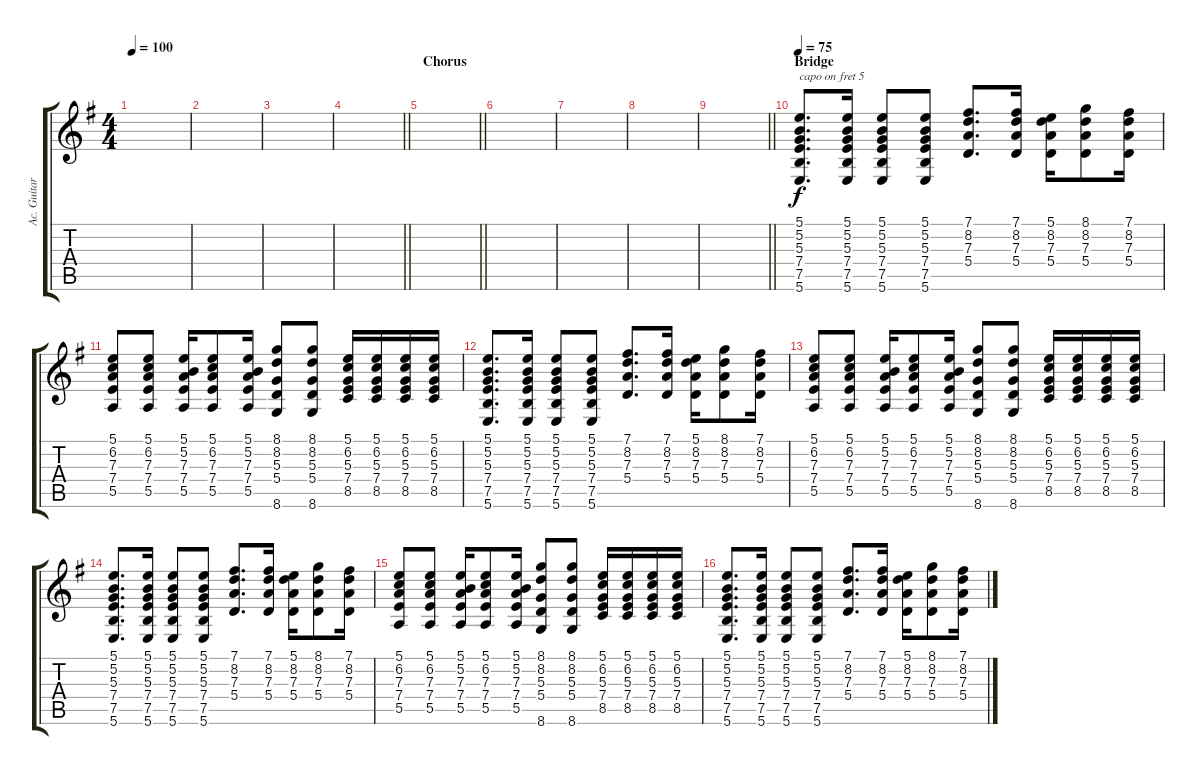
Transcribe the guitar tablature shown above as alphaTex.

\track ("Ac. Guitar" "Ac. Guitar") {instrument acousticguitarsteel}
\staff {score tabs}
\tuning (B3 Gb3 D3 A2 E2 B1) {hide}
\ts (4 4)
\tempo 100
\clef g2
\ks eminor
|
|
|
\barLineRight lightlight
|
\section ("" "Chorus")
\barLineRight lightlight
|
|
|
|
\barLineRight lightlight
|
\section ("" "Bridge")
\tempo 75
(5.1 5.2 5.3 7.4 7.5 5.6).8{d txt "capo on fret 5" dy f volume 12 balance 8} (5.1 5.2 5.3 7.4 7.5 5.6).16 (5.1 5.2 5.3 7.4 7.5 5.6).8 (5.1 5.2 5.3 7.4 7.5 5.6).8 (7.1 8.2 7.3 5.4).8{d} (7.1 8.2 7.3 5.4).16 (5.1 8.2 7.3 5.4).16 (8.1 8.2 7.3 5.4).8 (7.1 8.2 7.3 5.4).16 |
(5.1 6.2 7.3 7.4 5.5).8 (5.1 6.2 7.3 7.4 5.5).8 (5.1 5.2 7.3 7.4 5.5).16 (5.1 6.2 7.3 7.4 5.5).8 (5.1 5.2 7.3 7.4 5.5).16 (8.1 8.2 5.3 5.4 8.6).8 (8.1 8.2 5.3 5.4 8.6).8 (5.1 6.2 5.3 7.4 8.5).16 (5.1 6.2 5.3 7.4 8.5).16 (5.1 6.2 5.3 7.4 8.5).16 (5.1 6.2 5.3 7.4 8.5).16 |
(5.1 5.2 5.3 7.4 7.5 5.6).8{d} (5.1 5.2 5.3 7.4 7.5 5.6).16 (5.1 5.2 5.3 7.4 7.5 5.6).8 (5.1 5.2 5.3 7.4 7.5 5.6).8 (7.1 8.2 7.3 5.4).8{d} (7.1 8.2 7.3 5.4).16 (5.1 8.2 7.3 5.4).16 (8.1 8.2 7.3 5.4).8 (7.1 8.2 7.3 5.4).16 |
(5.1 6.2 7.3 7.4 5.5).8 (5.1 6.2 7.3 7.4 5.5).8 (5.1 5.2 7.3 7.4 5.5).16 (5.1 6.2 7.3 7.4 5.5).8 (5.1 5.2 7.3 7.4 5.5).16 (8.1 8.2 5.3 5.4 8.6).8 (8.1 8.2 5.3 5.4 8.6).8 (5.1 6.2 5.3 7.4 8.5).16 (5.1 6.2 5.3 7.4 8.5).16 (5.1 6.2 5.3 7.4 8.5).16 (5.1 6.2 5.3 7.4 8.5).16 |
(5.1 5.2 5.3 7.4 7.5 5.6).8{d} (5.1 5.2 5.3 7.4 7.5 5.6).16 (5.1 5.2 5.3 7.4 7.5 5.6).8 (5.1 5.2 5.3 7.4 7.5 5.6).8 (7.1 8.2 7.3 5.4).8{d} (7.1 8.2 7.3 5.4).16 (5.1 8.2 7.3 5.4).16 (8.1 8.2 7.3 5.4).8 (7.1 8.2 7.3 5.4).16 |
(5.1 6.2 7.3 7.4 5.5).8 (5.1 6.2 7.3 7.4 5.5).8 (5.1 5.2 7.3 7.4 5.5).16 (5.1 6.2 7.3 7.4 5.5).8 (5.1 5.2 7.3 7.4 5.5).16 (8.1 8.2 5.3 5.4 8.6).8 (8.1 8.2 5.3 5.4 8.6).8 (5.1 6.2 5.3 7.4 8.5).16 (5.1 6.2 5.3 7.4 8.5).16 (5.1 6.2 5.3 7.4 8.5).16 (5.1 6.2 5.3 7.4 8.5).16 |
(5.1 5.2 5.3 7.4 7.5 5.6).8{d} (5.1 5.2 5.3 7.4 7.5 5.6).16 (5.1 5.2 5.3 7.4 7.5 5.6).8 (5.1 5.2 5.3 7.4 7.5 5.6).8 (7.1 8.2 7.3 5.4).8{d} (7.1 8.2 7.3 5.4).16 (5.1 8.2 7.3 5.4).16 (8.1 8.2 7.3 5.4).8 (7.1 8.2 7.3 5.4).16
